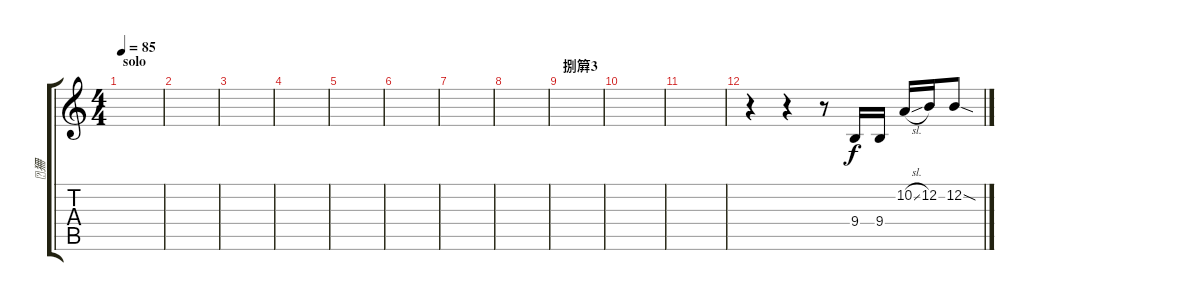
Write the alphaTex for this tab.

\track ("狦" "狦") {instrument lead1square}
\staff {score tabs}
\tuning (E4 B3 G3 D3 A2 E2) {hide}
\ts (4 4)
\section ("" "solo")
\tempo 85
\clef g2
\ks c
|
|
|
|
|
|
|
|
\section ("" "捌簈3")
|
|
|
r.4 r.4 r.8 9.4.16{instrument lead1square} 9.4.16 10.2{sl}.16 12.2.16 12.2{sod}.8
